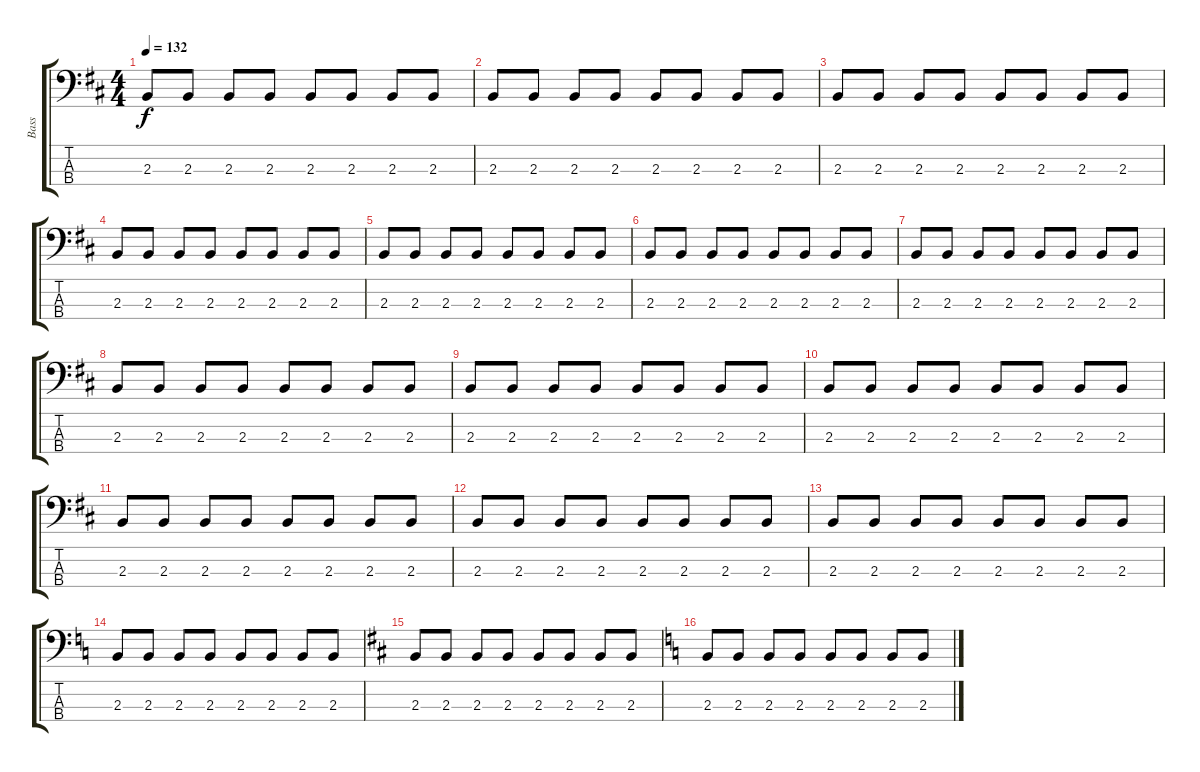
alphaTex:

\track ("Bass" "Bass") {instrument electricbassfinger}
\staff {score tabs}
\tuning (G2 D2 A1 E1) {hide}
\ts (4 4)
\tempo 132
\clef f4
\ks d
2.3.8{dy f} 2.3.8 2.3.8 2.3.8 2.3.8 2.3.8 2.3.8 2.3.8 |
2.3.8 2.3.8 2.3.8 2.3.8 2.3.8 2.3.8 2.3.8 2.3.8 |
2.3.8 2.3.8 2.3.8 2.3.8 2.3.8 2.3.8 2.3.8 2.3.8 |
2.3.8 2.3.8 2.3.8 2.3.8 2.3.8 2.3.8 2.3.8 2.3.8 |
2.3.8 2.3.8 2.3.8 2.3.8 2.3.8 2.3.8 2.3.8 2.3.8 |
2.3.8 2.3.8 2.3.8 2.3.8 2.3.8 2.3.8 2.3.8 2.3.8 |
2.3.8 2.3.8 2.3.8 2.3.8 2.3.8 2.3.8 2.3.8 2.3.8 |
2.3.8 2.3.8 2.3.8 2.3.8 2.3.8 2.3.8 2.3.8 2.3.8 |
2.3.8 2.3.8 2.3.8 2.3.8 2.3.8 2.3.8 2.3.8 2.3.8 |
2.3.8 2.3.8 2.3.8 2.3.8 2.3.8 2.3.8 2.3.8 2.3.8 |
2.3.8 2.3.8 2.3.8 2.3.8 2.3.8 2.3.8 2.3.8 2.3.8 |
2.3.8 2.3.8 2.3.8 2.3.8 2.3.8 2.3.8 2.3.8 2.3.8 |
2.3.8 2.3.8 2.3.8 2.3.8 2.3.8 2.3.8 2.3.8 2.3.8 |
\ks c
2.3.8 2.3.8 2.3.8 2.3.8 2.3.8 2.3.8 2.3.8 2.3.8 |
\ks d
2.3.8 2.3.8 2.3.8 2.3.8 2.3.8 2.3.8 2.3.8 2.3.8 |
\ks c
2.3.8 2.3.8 2.3.8 2.3.8 2.3.8 2.3.8 2.3.8 2.3.8
